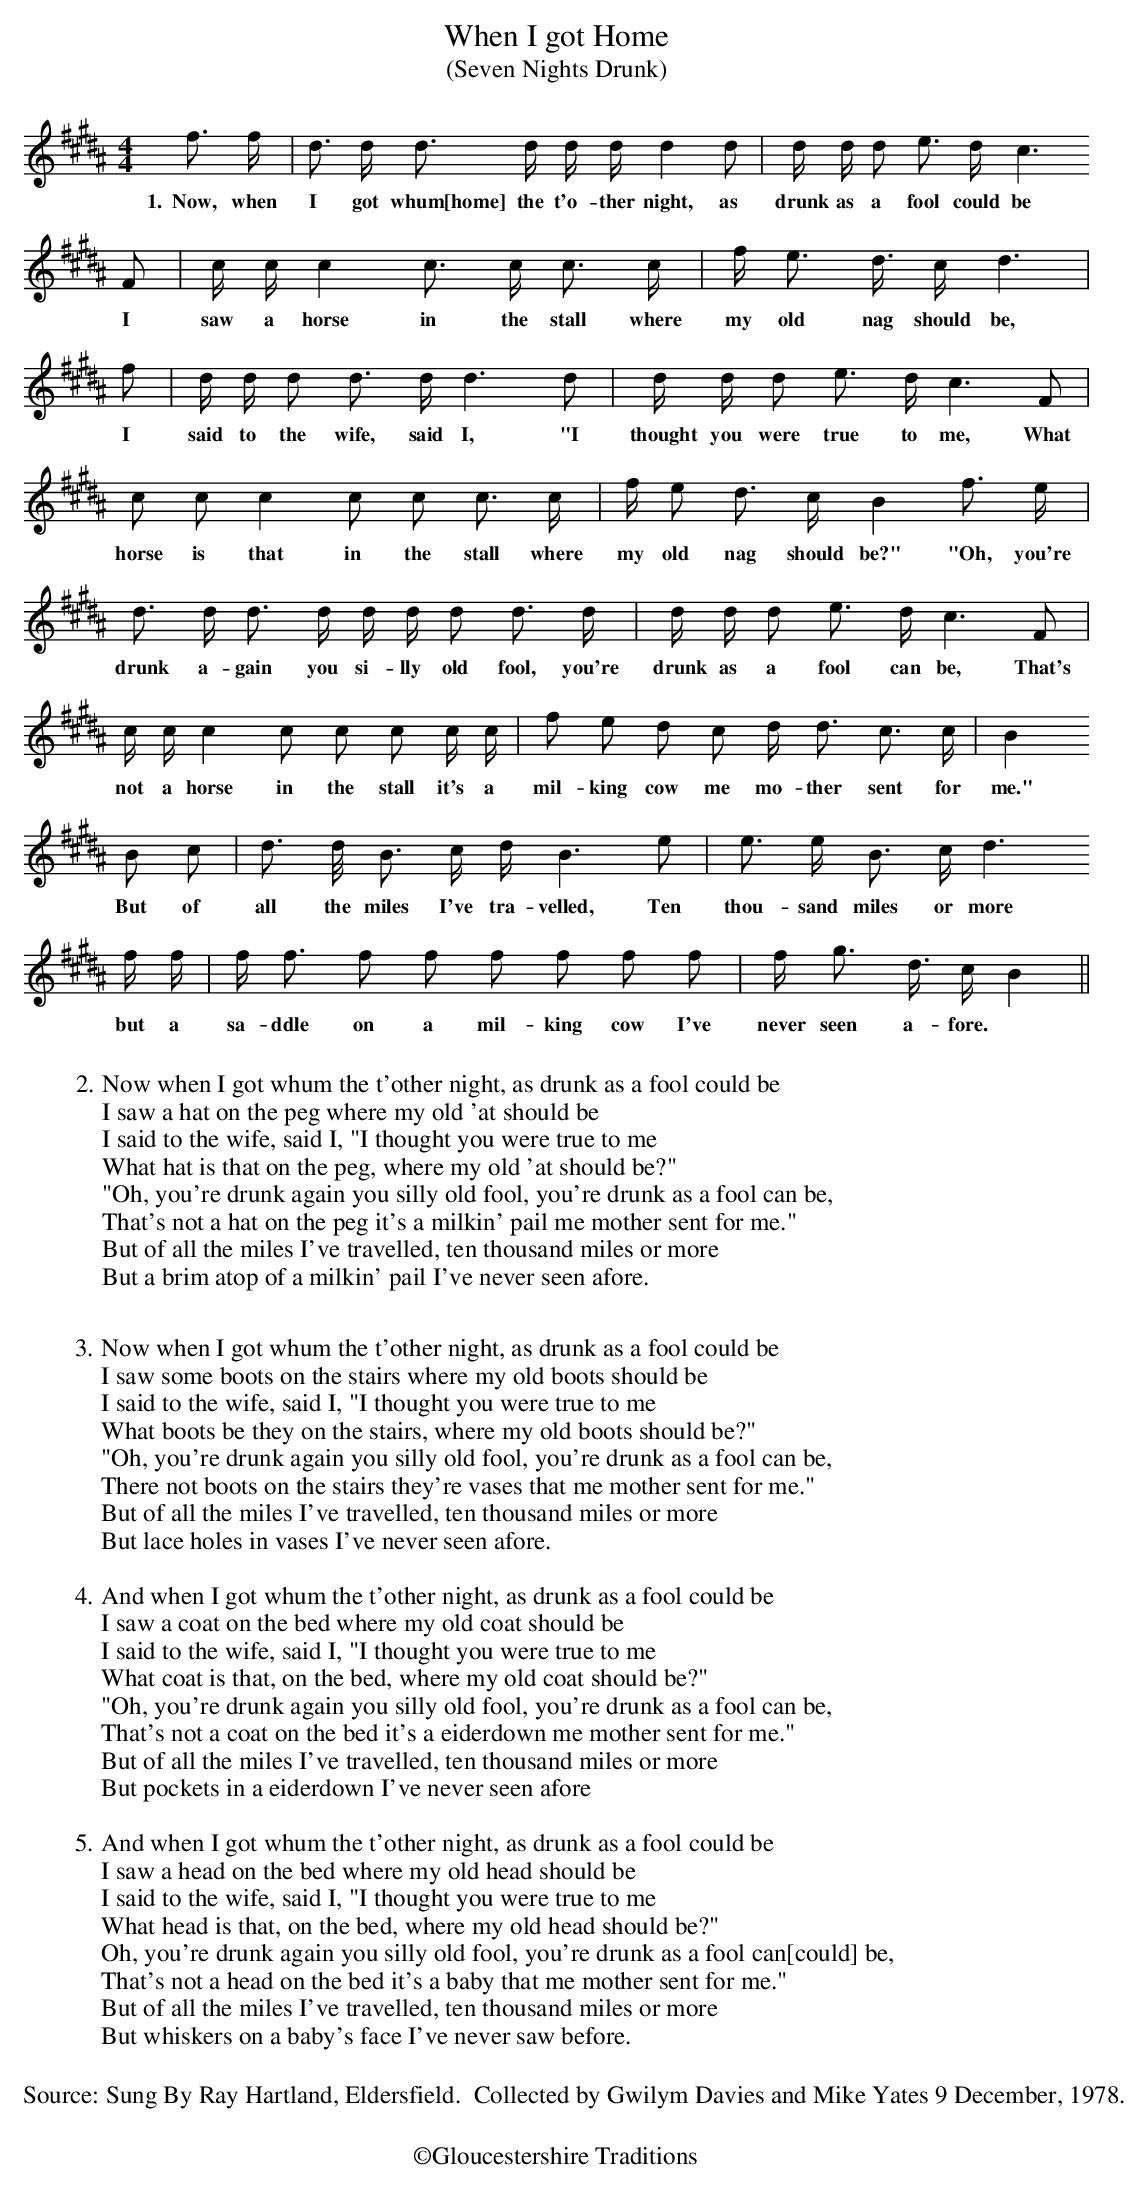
X:1
T: When I got Home
T:(Seven Nights Drunk)
M: 4/4
L: 1/8
K: B
f> f|d> d d> d d/ d/ d2 d|d/ d/  d e> d c2>
w:1.~~Now, when I got whum[home] the t'o-ther night, as drunk as a fool could be
F2|c/ c/ c2  c> c c> c| f/ e> d> c d3|
w:I saw a horse in the stall where my old nag should be,
f|d/ d/ d d> d d3 d| d/ d/ d e> d c3F|
w:I said to the wife, said I, "I thought you were true to me, What
c c c2 c c c> c| f/ e d> c B2f> e|
w: horse is that in the stall where my old nag should be?" "Oh, you're
d> d d> d d/ d/ d d> d|d/ d/ d e> d c3 F|
w: drunk a-gain you si-lly old fool, you're drunk as a fool can be, That's
c/ c/ c2 c c c c/ c/| f e d c d/ d> c3 c/| B2
w: not a horse in the stall it's a mil-king cow me mo-ther sent for me."
B c |d> d/ B> c  d/ B3 e| e> e B> c d3
w: But of all the miles I've tra-velled, Ten thou-sand miles or more
f/ f/| f/ f> f2 f f f f f| f/ g> d> c B2||
w: but a sa-ddle on a mil-king cow I've never seen a-fore.
W:
W: 2.Now when I got whum the t'other night, as drunk as a fool could be
W: I saw a hat on the peg where my old 'at should be
W: I said to the wife, said I, "I thought you were true to me
W: What hat is that on the peg, where my old 'at should be?"
W: "Oh, you're drunk again you silly old fool, you're drunk as a fool can be,
W: That's not a hat on the peg it's a milkin' pail me mother sent for me."
W: But of all the miles I've travelled, ten thousand miles or more
W: But a brim atop of a milkin' pail I've never seen afore.
W:
W: 3.Now when I got whum the t'other night, as drunk as a fool could be
W: I saw some boots on the stairs where my old boots should be
W: I said to the wife, said I, "I thought you were true to me
W: What boots be they on the stairs, where my old boots should be?"
W: "Oh, you're drunk again you silly old fool, you're drunk as a fool can be,
W: There not boots on the stairs they're vases that me mother sent for me."
W: But of all the miles I've travelled, ten thousand miles or more
W: But lace holes in vases I've never seen afore.
W:
W: 4.And when I got whum the t'other night, as drunk as a fool could be
W: I saw a coat on the bed where my old coat should be
W: I said to the wife, said I, "I thought you were true to me
W: What coat is that, on the bed, where my old coat should be?"
W: "Oh, you're drunk again you silly old fool, you're drunk as a fool can be,
W: That's not a coat on the bed it's a eiderdown me mother sent for me."
W: But of all the miles I've travelled, ten thousand miles or more
W: But pockets in a eiderdown I've never seen afore
W:
W: 5.And when I got whum the t'other night, as drunk as a fool could be
W: I saw a head on the bed where my old head should be
W: I said to the wife, said I, "I thought you were true to me
W: What head is that, on the bed, where my old head should be?"
W: Oh, you're drunk again you silly old fool, you're drunk as a fool can[could] be,
W: That's not a head on the bed it's a baby that me mother sent for me."
W: But of all the miles I've travelled, ten thousand miles or more
W: But whiskers on a baby's face I've never saw before.
W:
